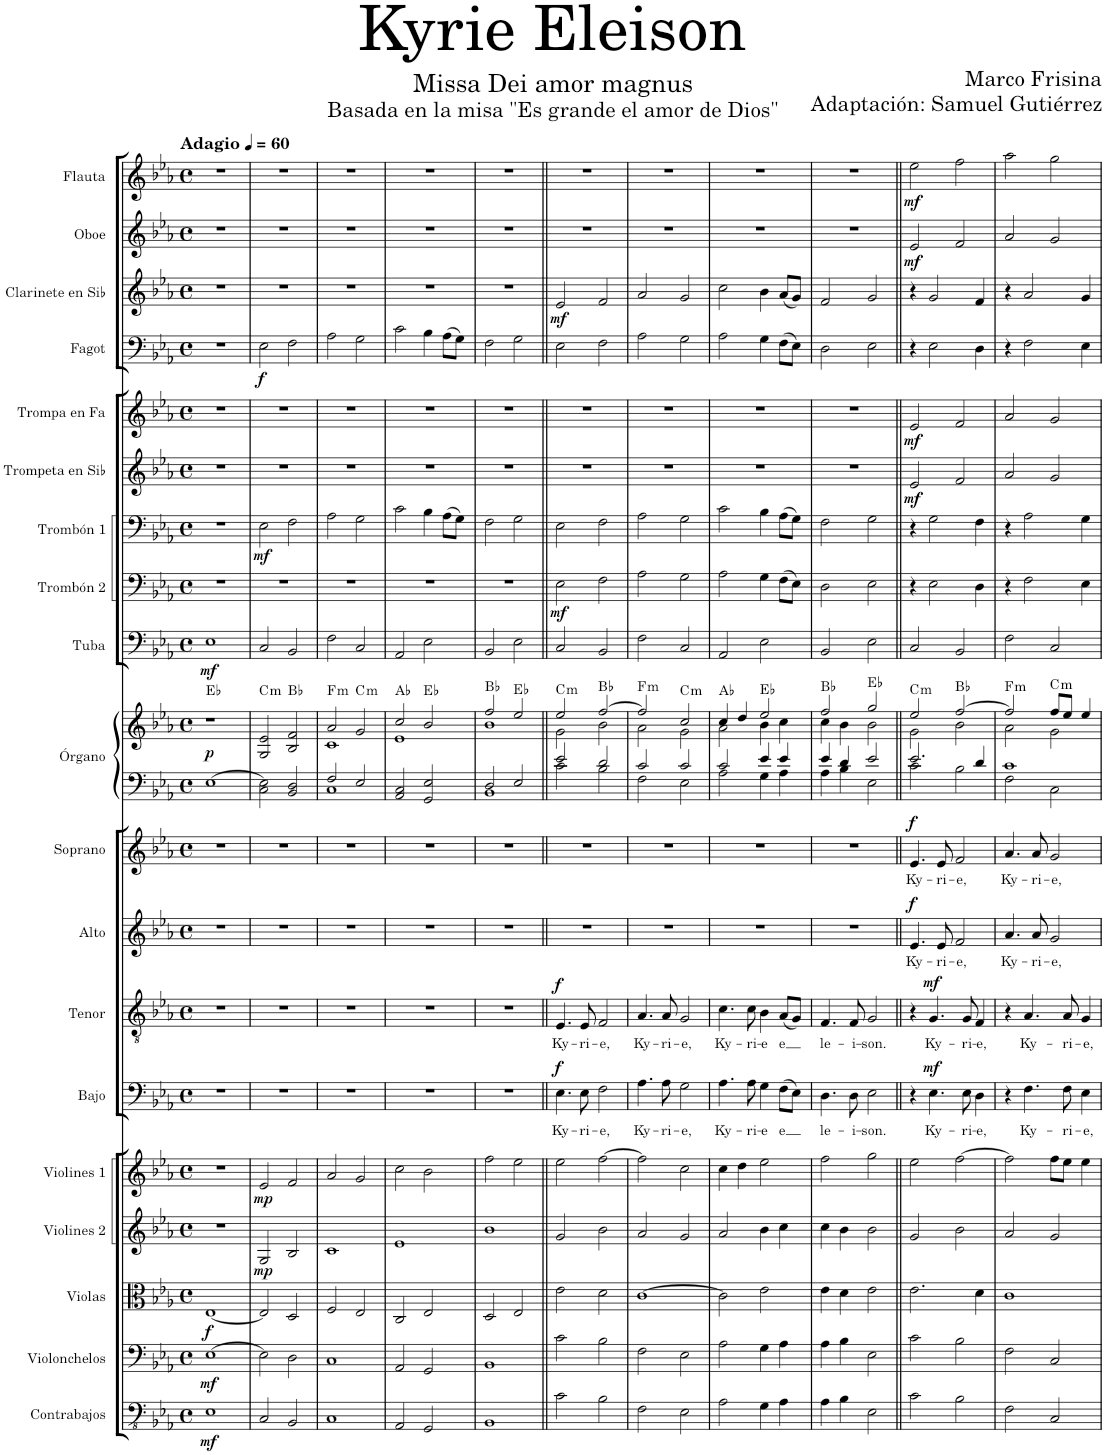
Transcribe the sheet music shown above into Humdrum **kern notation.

**kern	**dynam	**kern	**dynam	**kern	**dynam	**kern	**dynam	**kern	**dynam	**kern	**text	**dynam	**kern	**text	**dynam	**kern	**text	**dynam	**kern	**text	**dynam	**kern	**kern	**dynam	**harte	**kern	**dynam	**kern	**dynam	**kern	**dynam	**kern	**dynam	**kern	**dynam	**kern	**dynam	**kern	**dynam	**kern	**dynam	**kern	**dynam
*part19	*part19	*part18	*part18	*part17	*part17	*part16	*part16	*part15	*part15	*part14	*part14	*part14	*part13	*part13	*part13	*part12	*part12	*part12	*part11	*part11	*part11	*part10	*part10	*part10	*part10	*part9	*part9	*part8	*part8	*part7	*part7	*part6	*part6	*part5	*part5	*part4	*part4	*part3	*part3	*part2	*part2	*part1	*part1
*staff20	*staff20	*staff19	*staff19	*staff18	*staff18	*staff17	*staff17	*staff16	*staff16	*staff15	*staff15	*staff15	*staff14	*staff14	*staff14	*staff13	*staff13	*staff13	*staff12	*staff12	*staff12	*staff11	*staff10	*staff10/11	*	*staff9	*staff9	*staff8	*staff8	*staff7	*staff7	*staff6	*staff6	*staff5	*staff5	*staff4	*staff4	*staff3	*staff3	*staff2	*staff2	*staff1	*staff1
*I"Contrabajos	*	*I"Violonchelos	*	*I"Violas	*	*I"Violines 2	*	*I"Violines 1	*	*I"Bajo	*	*	*I"Tenor	*	*	*I"Alto	*	*	*I"Soprano	*	*	*I"Órgano	*	*	*	*I"Tuba	*	*I"Trombón 2	*	*I"Trombón 1	*	*I"Trompeta en Sib	*	*I"Trompa en Fa	*	*I"Fagot	*	*I"Clarinete en Sib	*	*I"Oboe	*	*I"Flauta	*
*I'Cbs.	*	*I'Vcs.	*	*I'Vlas.	*	*I'Vlns. 2	*	*I'Vlns. 1	*	*I'B.	*	*	*I'T.	*	*	*I'A.	*	*	*I'S.	*	*	*	*	*	*	*I'Tba.	*	*I'Tbn. 2	*	*I'Tbn. 1	*	*I'Tpt. en Sib	*	*	*	*I'Fg.	*	*I'Cl. en Sib	*	*I'Ob.	*	*I'Fl.	*
*clefFv4	*	*clefF4	*	*clefC3	*	*clefG2	*	*clefG2	*	*clefF4	*	*	*clefGv2	*	*	*clefG2	*	*	*clefG2	*	*	*clefF4	*clefG2	*	*	*clefF4	*	*clefF4	*	*clefF4	*	*clefG2	*	*clefG2	*	*clefF4	*	*clefG2	*	*clefG2	*	*clefG2	*
*	*	*	*	*	*	*	*	*	*	*	*	*	*	*	*	*	*	*	*	*	*	*	*	*	*	*	*	*	*	*	*	*Trd1c2	*	*Trd4c7	*	*	*	*Trd1c2	*	*	*	*	*
*k[b-e-a-]	*	*k[b-e-a-]	*	*k[b-e-a-]	*	*k[b-e-a-]	*	*k[b-e-a-]	*	*k[b-e-a-]	*	*	*k[b-e-a-]	*	*	*k[b-e-a-]	*	*	*k[b-e-a-]	*	*	*k[b-e-a-]	*k[b-e-a-]	*	*	*k[b-e-a-]	*	*k[b-e-a-]	*	*k[b-e-a-]	*	*k[b-e-a-]	*	*k[b-e-a-]	*	*k[b-e-a-]	*	*k[b-e-a-]	*	*k[b-e-a-]	*	*k[b-e-a-]	*
*M4/4	*	*M4/4	*	*M4/4	*	*M4/4	*	*M4/4	*	*M4/4	*	*	*M4/4	*	*	*M4/4	*	*	*M4/4	*	*	*M4/4	*M4/4	*	*	*M4/4	*	*M4/4	*	*M4/4	*	*M4/4	*	*M4/4	*	*M4/4	*	*M4/4	*	*M4/4	*	*M4/4	*
*met(c)	*	*met(c)	*	*met(c)	*	*met(c)	*	*met(c)	*	*met(c)	*	*	*met(c)	*	*	*met(c)	*	*	*met(c)	*	*	*met(c)	*met(c)	*	*	*met(c)	*	*met(c)	*	*met(c)	*	*met(c)	*	*met(c)	*	*met(c)	*	*met(c)	*	*met(c)	*	*met(c)	*
*MM60	*	*MM60	*	*MM60	*	*MM60	*	*MM60	*	*MM60	*	*	*MM60	*	*	*MM60	*	*	*MM60	*	*	*MM60	*MM60	*	*	*MM60	*	*MM60	*	*MM60	*	*MM60	*	*MM60	*	*MM60	*	*MM60	*	*MM60	*	*MM60	*
=1	=1	=1	=1	=1	=1	=1	=1	=1	=1	=1	=1	=1	=1	=1	=1	=1	=1	=1	=1	=1	=1	=1	=1	=1	=1	=1	=1	=1	=1	=1	=1	=1	=1	=1	=1	=1	=1	=1	=1	=1	=1	=1	=1
!	!	!	!	!	!	!	!	!	!	!	!	!	!	!	!	!	!	!	!	!	!	!	!	!	!	!	!	!	!	!	!	!	!	!	!	!	!	!	!	!	!	!LO:TX:a:B:t=Adagio	!
!	!LO:DY:b	!	!LO:DY:b	!	!LO:DY:b	!	!	!	!	!	!	!	!	!	!	!	!	!	!	!	!	!	!	!LO:DY:b	!	!	!LO:DY:b	!	!	!	!	!	!	!	!	!	!	!	!	!	!	!	!
1EE-	mf	[1E-	mf	[1E-	f	1r	.	1r	.	1r	.	.	1r	.	.	1r	.	.	1r	.	.	[1E-	1r	p	Eb:maj	1E-	mf	1r	.	1r	.	1r	.	1r	.	1r	.	1r	.	1r	.	1r	.
=2	=2	=2	=2	=2	=2	=2	=2	=2	=2	=2	=2	=2	=2	=2	=2	=2	=2	=2	=2	=2	=2	=2	=2	=2	=2	=2	=2	=2	=2	=2	=2	=2	=2	=2	=2	=2	=2	=2	=2	=2	=2	=2	=2
!	!	!	!	!	!	!	!LO:DY:b	!	!LO:DY:b	!	!	!	!	!	!	!	!	!	!	!	!	!	!	!	!LO:H:kt=m	!	!	!	!	!	!LO:DY:b	!	!	!	!	!	!LO:DY:b	!	!	!	!	!	!
2CC/	.	2E-\]	.	2E-/]	.	2G/	mp	2e-/	mp	1r	.	.	1r	.	.	1r	.	.	1r	.	.	2C\ 2E-\]	2G/ 2e-/	.	C:min	2C/	.	1r	.	2E-\	mf	1r	.	1r	.	2E-\	f	1r	.	1r	.	1r	.
2BBB-/	.	2D\	.	2D/	.	2B-/	.	2f/	.	.	.	.	.	.	.	.	.	.	.	.	.	2BB-/ 2D/	2B-/ 2f/	.	Bb:maj	2BB-/	.	.	.	2F\	.	.	.	.	.	2F\	.	.	.	.	.	.	.
=3	=3	=3	=3	=3	=3	=3	=3	=3	=3	=3	=3	=3	=3	=3	=3	=3	=3	=3	=3	=3	=3	=3	=3	=3	=3	=3	=3	=3	=3	=3	=3	=3	=3	=3	=3	=3	=3	=3	=3	=3	=3	=3	=3
*	*	*	*	*	*	*	*	*	*	*	*	*	*	*	*	*	*	*	*	*	*	*^	*^	*	*	*	*	*	*	*	*	*	*	*	*	*	*	*	*	*	*	*	*
!	!	!	!	!	!	!	!	!	!	!	!	!	!	!	!	!	!	!	!	!	!	!	!	!	!	!	!LO:H:kt=m	!	!	!	!	!	!	!	!	!	!	!	!	!	!	!	!	!	!
1CC	.	1C	.	2F/	.	1c	.	2a-/	.	1r	.	.	1r	.	.	1r	.	.	1r	.	.	2F/	1C	2a-/	1c	.	F:min	2F\	.	1r	.	2A-\	.	1r	.	1r	.	2A-\	.	1r	.	1r	.	1r	.
!	!	!	!	!	!	!	!	!	!	!	!	!	!	!	!	!	!	!	!	!	!	!	!	!	!	!	!LO:H:kt=m	!	!	!	!	!	!	!	!	!	!	!	!	!	!	!	!	!	!
.	.	.	.	2E-/	.	.	.	2g/	.	.	.	.	.	.	.	.	.	.	.	.	.	2E-/	.	2g/	.	.	C:min	2C/	.	.	.	2G\	.	.	.	.	.	2G\	.	.	.	.	.	.	.
*	*	*	*	*	*	*	*	*	*	*	*	*	*	*	*	*	*	*	*	*	*	*v	*v	*	*	*	*	*	*	*	*	*	*	*	*	*	*	*	*	*	*	*	*	*	*
=4	=4	=4	=4	=4	=4	=4	=4	=4	=4	=4	=4	=4	=4	=4	=4	=4	=4	=4	=4	=4	=4	=4	=4	=4	=4	=4	=4	=4	=4	=4	=4	=4	=4	=4	=4	=4	=4	=4	=4	=4	=4	=4	=4	=4
2AAA-/	.	2AA-/	.	2C/	.	1e-	.	2cc\	.	1r	.	.	1r	.	.	1r	.	.	1r	.	.	2AA-/ 2C/	2cc/	1e-	.	Ab:maj	2AA-/	.	1r	.	2c\	.	1r	.	1r	.	2c\	.	1r	.	1r	.	1r	.
2GGG/	.	2GG/	.	2E-/	.	.	.	2b-\	.	.	.	.	.	.	.	.	.	.	.	.	.	2GG/ 2E-/	2b-/	.	.	Eb:maj	2E-\	.	.	.	4B-\	.	.	.	.	.	4B-\	.	.	.	.	.	.	.
.	.	.	.	.	.	.	.	.	.	.	.	.	.	.	.	.	.	.	.	.	.	.	.	.	.	.	.	.	.	.	(8A-\L	.	.	.	.	.	(8A-\L	.	.	.	.	.	.	.
.	.	.	.	.	.	.	.	.	.	.	.	.	.	.	.	.	.	.	.	.	.	.	.	.	.	.	.	.	.	.	8G\J)	.	.	.	.	.	8G\J)	.	.	.	.	.	.	.
=5	=5	=5	=5	=5	=5	=5	=5	=5	=5	=5	=5	=5	=5	=5	=5	=5	=5	=5	=5	=5	=5	=5	=5	=5	=5	=5	=5	=5	=5	=5	=5	=5	=5	=5	=5	=5	=5	=5	=5	=5	=5	=5	=5	=5
*	*	*	*	*	*	*	*	*	*	*	*	*	*	*	*	*	*	*	*	*	*	*^	*	*	*	*	*	*	*	*	*	*	*	*	*	*	*	*	*	*	*	*	*	*
1BBB-	.	1BB-	.	2D/	.	1b-	.	2ff\	.	1r	.	.	1r	.	.	1r	.	.	1r	.	.	2D/	1BB-	2ff/	1b-	.	Bb:maj	2BB-/	.	1r	.	2F\	.	1r	.	1r	.	2F\	.	1r	.	1r	.	1r	.
.	.	.	.	2E-/	.	.	.	2ee-\	.	.	.	.	.	.	.	.	.	.	.	.	.	2E-/	.	2ee-/	.	.	Eb:maj	2E-\	.	.	.	2G\	.	.	.	.	.	2G\	.	.	.	.	.	.	.
=6||	=6||	=6||	=6||	=6||	=6||	=6||	=6||	=6||	=6||	=6||	=6||	=6||	=6||	=6||	=6||	=6||	=6||	=6||	=6||	=6||	=6||	=6||	=6||	=6||	=6||	=6||	=6||	=6||	=6||	=6||	=6||	=6||	=6||	=6||	=6||	=6||	=6||	=6||	=6||	=6||	=6||	=6||	=6||	=6||	=6||
!	!	!	!	!	!	!	!	!	!	!	!LO:LY:b	!LO:DY:a	!	!LO:LY:b	!LO:DY:a	!	!	!	!	!	!	!	!	!	!	!	!LO:H:kt=m	!	!	!	!LO:DY:b	!	!	!	!	!	!	!	!	!	!LO:DY:b	!	!	!	!
2C\	.	2c\	.	2e-\	.	2g/	.	2ee-\	.	4.E-\	Ky-	f	4.E-/	Ky-	f	1r	.	.	1r	.	.	2e-/	2c\	2ee-/	2g\	.	C:min	2C/	.	2E-\	mf	2E-\	.	1r	.	1r	.	2E-\	.	2e-/	mf	1r	.	1r	.
!	!	!	!	!	!	!	!	!	!	!	!LO:LY:b	!	!	!LO:LY:b	!	!	!	!	!	!	!	!	!	!	!	!	!	!	!	!	!	!	!	!	!	!	!	!	!	!	!	!	!	!	!
.	.	.	.	.	.	.	.	.	.	8E-\	-ri-	.	8E-/	-ri-	.	.	.	.	.	.	.	.	.	.	.	.	.	.	.	.	.	.	.	.	.	.	.	.	.	.	.	.	.	.	.
!	!	!	!	!	!	!	!	!	!	!	!LO:LY:b	!	!	!LO:LY:b	!	!	!	!	!	!	!	!	!	!	!	!	!	!	!	!	!	!	!	!	!	!	!	!	!	!	!	!	!	!	!
2BB-\	.	2B-\	.	2d\	.	2b-\	.	[2ff\	.	2F\	-e,	.	2F/	-e,	.	.	.	.	.	.	.	2d/	2B-\	[2ff/	2b-\	.	Bb:maj	2BB-/	.	2F\	.	2F\	.	.	.	.	.	2F\	.	2f/	.	.	.	.	.
=7	=7	=7	=7	=7	=7	=7	=7	=7	=7	=7	=7	=7	=7	=7	=7	=7	=7	=7	=7	=7	=7	=7	=7	=7	=7	=7	=7	=7	=7	=7	=7	=7	=7	=7	=7	=7	=7	=7	=7	=7	=7	=7	=7	=7	=7
!	!	!	!	!	!	!	!	!	!	!	!LO:LY:b	!	!	!LO:LY:b	!	!	!	!	!	!	!	!	!	!	!	!	!LO:H:kt=m	!	!	!	!	!	!	!	!	!	!	!	!	!	!	!	!	!	!
2FF\	.	2F\	.	[1c	.	2a-/	.	2ff\]	.	4.A-\	Ky-	.	4.A-/	Ky-	.	1r	.	.	1r	.	.	2c/	2F\	2ff/]	2a-\	.	F:min	2F\	.	2A-\	.	2A-\	.	1r	.	1r	.	2A-\	.	2a-/	.	1r	.	1r	.
!	!	!	!	!	!	!	!	!	!	!	!LO:LY:b	!	!	!LO:LY:b	!	!	!	!	!	!	!	!	!	!	!	!	!	!	!	!	!	!	!	!	!	!	!	!	!	!	!	!	!	!	!
.	.	.	.	.	.	.	.	.	.	8A-\	-ri-	.	8A-/	-ri-	.	.	.	.	.	.	.	.	.	.	.	.	.	.	.	.	.	.	.	.	.	.	.	.	.	.	.	.	.	.	.
!	!	!	!	!	!	!	!	!	!	!	!LO:LY:b	!	!	!LO:LY:b	!	!	!	!	!	!	!	!	!	!	!	!	!LO:H:kt=m	!	!	!	!	!	!	!	!	!	!	!	!	!	!	!	!	!	!
2EE-\	.	2E-\	.	.	.	2g/	.	2cc\	.	2G\	-e,	.	2G/	-e,	.	.	.	.	.	.	.	2c/	2E-\	2cc/	2g\	.	C:min	2C/	.	2G\	.	2G\	.	.	.	.	.	2G\	.	2g/	.	.	.	.	.
=8	=8	=8	=8	=8	=8	=8	=8	=8	=8	=8	=8	=8	=8	=8	=8	=8	=8	=8	=8	=8	=8	=8	=8	=8	=8	=8	=8	=8	=8	=8	=8	=8	=8	=8	=8	=8	=8	=8	=8	=8	=8	=8	=8	=8	=8
!	!	!	!	!	!	!	!	!	!	!	!LO:LY:b	!	!	!LO:LY:b	!	!	!	!	!	!	!	!	!	!	!	!	!	!	!	!	!	!	!	!	!	!	!	!	!	!	!	!	!	!	!
2AA-\	.	2A-\	.	2c\]	.	2a-/	.	4cc\	.	4.A-\	Ky-	.	4.c\	Ky-	.	1r	.	.	1r	.	.	2c/	2A-\	4cc/	2a-\	.	Ab:maj	2AA-/	.	2A-\	.	2c\	.	1r	.	1r	.	2A-\	.	2cc\	.	1r	.	1r	.
.	.	.	.	.	.	.	.	4dd\	.	.	.	.	.	.	.	.	.	.	.	.	.	.	.	4dd/	.	.	.	.	.	.	.	.	.	.	.	.	.	.	.	.	.	.	.	.	.
!	!	!	!	!	!	!	!	!	!	!	!LO:LY:b	!	!	!LO:LY:b	!	!	!	!	!	!	!	!	!	!	!	!	!	!	!	!	!	!	!	!	!	!	!	!	!	!	!	!	!	!	!
.	.	.	.	.	.	.	.	.	.	8A-\	-ri-	.	8c\	-ri-	.	.	.	.	.	.	.	.	.	.	.	.	.	.	.	.	.	.	.	.	.	.	.	.	.	.	.	.	.	.	.
!	!	!	!	!	!	!	!	!	!	!	!LO:LY:b	!	!	!LO:LY:b	!	!	!	!	!	!	!	!	!	!	!	!	!	!	!	!	!	!	!	!	!	!	!	!	!	!	!	!	!	!	!
4GG\	.	4G\	.	2e-\	.	4b-\	.	2ee-\	.	4G\	-e	.	4B-\	-e	.	.	.	.	.	.	.	4e-/	4G\	2ee-/	4b-\	.	Eb:maj	2E-\	.	4G\	.	4B-\	.	.	.	.	.	4G\	.	4b-\	.	.	.	.	.
!	!	!	!	!	!	!	!	!	!	!	!LO:LY:b	!	!	!LO:LY:b	!	!	!	!	!	!	!	!	!	!	!	!	!	!	!	!	!	!	!	!	!	!	!	!	!	!	!	!	!	!	!
4AA-\	.	4A-\	.	.	.	4cc\	.	.	.	(8F\L	e	.	(8A-/L	e	.	.	.	.	.	.	.	4e-/	4A-\	.	4cc\	.	.	.	.	(8F\L	.	(8A-\L	.	.	.	.	.	(8F\L	.	(8a-/L	.	.	.	.	.
.	.	.	.	.	.	.	.	.	.	8E-\J)	.	.	8G/J)	.	.	.	.	.	.	.	.	.	.	.	.	.	.	.	.	8E-\J)	.	8G\J)	.	.	.	.	.	8E-\J)	.	8g/J)	.	.	.	.	.
=9	=9	=9	=9	=9	=9	=9	=9	=9	=9	=9	=9	=9	=9	=9	=9	=9	=9	=9	=9	=9	=9	=9	=9	=9	=9	=9	=9	=9	=9	=9	=9	=9	=9	=9	=9	=9	=9	=9	=9	=9	=9	=9	=9	=9	=9
!	!	!	!	!	!	!	!	!	!	!	!LO:LY:b	!	!	!LO:LY:b	!	!	!	!	!	!	!	!	!	!	!	!	!	!	!	!	!	!	!	!	!	!	!	!	!	!	!	!	!	!	!
4AA-\	.	4A-\	.	4e-\	.	4cc\	.	2ff\	.	4.D\	le-	.	4.F/	le-	.	1r	.	.	1r	.	.	4e-/	4A-\	2ff/	4cc\	.	Bb:maj	2BB-/	.	2D\	.	2F\	.	1r	.	1r	.	2D\	.	2f/	.	1r	.	1r	.
4BB-\	.	4B-\	.	4d\	.	4b-\	.	.	.	.	.	.	.	.	.	.	.	.	.	.	.	4d/	4B-\	.	4b-\	.	.	.	.	.	.	.	.	.	.	.	.	.	.	.	.	.	.	.	.
!	!	!	!	!	!	!	!	!	!	!	!LO:LY:b	!	!	!LO:LY:b	!	!	!	!	!	!	!	!	!	!	!	!	!	!	!	!	!	!	!	!	!	!	!	!	!	!	!	!	!	!	!
.	.	.	.	.	.	.	.	.	.	8D\	-i-	.	8F/	-i-	.	.	.	.	.	.	.	.	.	.	.	.	.	.	.	.	.	.	.	.	.	.	.	.	.	.	.	.	.	.	.
!	!	!	!	!	!	!	!	!	!	!	!LO:LY:b	!	!	!LO:LY:b	!	!	!	!	!	!	!	!	!	!	!	!	!	!	!	!	!	!	!	!	!	!	!	!	!	!	!	!	!	!	!
2EE-\	.	2E-\	.	2e-\	.	2b-\	.	2gg\	.	2E-\	-son.	.	2G/	-son.	.	.	.	.	.	.	.	2e-/	2E-\	2gg/	2b-\	.	Eb:maj	2E-\	.	2E-\	.	2G\	.	.	.	.	.	2E-\	.	2g/	.	.	.	.	.
=10||	=10||	=10||	=10||	=10||	=10||	=10||	=10||	=10||	=10||	=10||	=10||	=10||	=10||	=10||	=10||	=10||	=10||	=10||	=10||	=10||	=10||	=10||	=10||	=10||	=10||	=10||	=10||	=10||	=10||	=10||	=10||	=10||	=10||	=10||	=10||	=10||	=10||	=10||	=10||	=10||	=10||	=10||	=10||	=10||	=10||
!	!	!	!	!	!	!	!	!	!	!	!	!	!	!	!	!	!LO:LY:b	!LO:DY:a	!	!LO:LY:b	!LO:DY:a	!	!	!	!	!	!LO:H:kt=m	!	!	!	!	!	!	!	!LO:DY:b	!	!LO:DY:b	!	!	!	!	!	!LO:DY:b	!	!LO:DY:b
2C\	.	2c\	.	2.e-\	.	2g/	.	2ee-\	.	4r	.	.	4r	.	.	4.e-/	Ky-	f	4.e-/	Ky-	f	2.e-/	2c\	2ee-/	2g\	.	C:min	2C/	.	4r	.	4r	.	2e-/	mf	2e-/	mf	4r	.	4r	.	2e-/	mf	2ee-\	mf
!	!	!	!	!	!	!	!	!	!	!	!LO:LY:b	!LO:DY:a	!	!LO:LY:b	!LO:DY:a	!	!	!	!	!	!	!	!	!	!	!	!	!	!	!	!	!	!	!	!	!	!	!	!	!	!	!	!	!	!
.	.	.	.	.	.	.	.	.	.	4.E-\	Ky-	mf	4.G/	Ky-	mf	.	.	.	.	.	.	.	.	.	.	.	.	.	.	2E-\	.	2G\	.	.	.	.	.	2E-\	.	2g/	.	.	.	.	.
!	!	!	!	!	!	!	!	!	!	!	!	!	!	!	!	!	!LO:LY:b	!	!	!LO:LY:b	!	!	!	!	!	!	!	!	!	!	!	!	!	!	!	!	!	!	!	!	!	!	!	!	!
.	.	.	.	.	.	.	.	.	.	.	.	.	.	.	.	8e-/	-ri-	.	8e-/	-ri-	.	.	.	.	.	.	.	.	.	.	.	.	.	.	.	.	.	.	.	.	.	.	.	.	.
!	!	!	!	!	!	!	!	!	!	!	!	!	!	!	!	!	!LO:LY:b	!	!	!LO:LY:b	!	!	!	!	!	!	!	!	!	!	!	!	!	!	!	!	!	!	!	!	!	!	!	!	!
2BB-\	.	2B-\	.	.	.	2b-\	.	[2ff\	.	.	.	.	.	.	.	2f/	-e,	.	2f/	-e,	.	.	2B-\	[2ff/	2b-\	.	Bb:maj	2BB-/	.	.	.	.	.	2f/	.	2f/	.	.	.	.	.	2f/	.	2ff\	.
!	!	!	!	!	!	!	!	!	!	!	!LO:LY:b	!	!	!LO:LY:b	!	!	!	!	!	!	!	!	!	!	!	!	!	!	!	!	!	!	!	!	!	!	!	!	!	!	!	!	!	!	!
.	.	.	.	.	.	.	.	.	.	8E-\	-ri-	.	8G/	-ri-	.	.	.	.	.	.	.	.	.	.	.	.	.	.	.	.	.	.	.	.	.	.	.	.	.	.	.	.	.	.	.
!	!	!	!	!	!	!	!	!	!	!	!LO:LY:b	!	!	!LO:LY:b	!	!	!	!	!	!	!	!	!	!	!	!	!	!	!	!	!	!	!	!	!	!	!	!	!	!	!	!	!	!	!
.	.	.	.	4d\	.	.	.	.	.	4D\	-e,	.	4F/	-e,	.	.	.	.	.	.	.	4d/	.	.	.	.	.	.	.	4D\	.	4F\	.	.	.	.	.	4D\	.	4f/	.	.	.	.	.
=11	=11	=11	=11	=11	=11	=11	=11	=11	=11	=11	=11	=11	=11	=11	=11	=11	=11	=11	=11	=11	=11	=11	=11	=11	=11	=11	=11	=11	=11	=11	=11	=11	=11	=11	=11	=11	=11	=11	=11	=11	=11	=11	=11	=11	=11
!	!	!	!	!	!	!	!	!	!	!	!	!	!	!	!	!	!LO:LY:b	!	!	!LO:LY:b	!	!	!	!	!	!	!LO:H:kt=m	!	!	!	!	!	!	!	!	!	!	!	!	!	!	!	!	!	!
2FF\	.	2F\	.	1c	.	2a-/	.	2ff\]	.	4r	.	.	4r	.	.	4.a-/	Ky-	.	4.a-/	Ky-	.	1c	2F\	2ff/]	2a-\	.	F:min	2F\	.	4r	.	4r	.	2a-/	.	2a-/	.	4r	.	4r	.	2a-/	.	2aa-\	.
!	!	!	!	!	!	!	!	!	!	!	!LO:LY:b	!	!	!LO:LY:b	!	!	!	!	!	!	!	!	!	!	!	!	!	!	!	!	!	!	!	!	!	!	!	!	!	!	!	!	!	!	!
.	.	.	.	.	.	.	.	.	.	4.F\	Ky-	.	4.A-/	Ky-	.	.	.	.	.	.	.	.	.	.	.	.	.	.	.	2F\	.	2A-\	.	.	.	.	.	2F\	.	2a-/	.	.	.	.	.
!	!	!	!	!	!	!	!	!	!	!	!	!	!	!	!	!	!LO:LY:b	!	!	!LO:LY:b	!	!	!	!	!	!	!	!	!	!	!	!	!	!	!	!	!	!	!	!	!	!	!	!	!
.	.	.	.	.	.	.	.	.	.	.	.	.	.	.	.	8a-/	-ri-	.	8a-/	-ri-	.	.	.	.	.	.	.	.	.	.	.	.	.	.	.	.	.	.	.	.	.	.	.	.	.
!	!	!	!	!	!	!	!	!	!	!	!	!	!	!	!	!	!LO:LY:b	!	!	!LO:LY:b	!	!	!	!	!	!	!LO:H:kt=m	!	!	!	!	!	!	!	!	!	!	!	!	!	!	!	!	!	!
2CC/	.	2C/	.	.	.	2g/	.	8ff\L	.	.	.	.	.	.	.	2g/	-e,	.	2g/	-e,	.	.	2C\	8ff/L	2g\	.	C:min	2C/	.	.	.	.	.	2g/	.	2g/	.	.	.	.	.	2g/	.	2gg\	.
!	!	!	!	!	!	!	!	!	!	!	!LO:LY:b	!	!	!LO:LY:b	!	!	!	!	!	!	!	!	!	!	!	!	!	!	!	!	!	!	!	!	!	!	!	!	!	!	!	!	!	!	!
.	.	.	.	.	.	.	.	8ee-\J	.	8F\	-ri-	.	8A-/	-ri-	.	.	.	.	.	.	.	.	.	8ee-/J	.	.	.	.	.	.	.	.	.	.	.	.	.	.	.	.	.	.	.	.	.
!	!	!	!	!	!	!	!	!	!	!	!LO:LY:b	!	!	!LO:LY:b	!	!	!	!	!	!	!	!	!	!	!	!	!	!	!	!	!	!	!	!	!	!	!	!	!	!	!	!	!	!	!
.	.	.	.	.	.	.	.	4ee-\	.	4E-\	-e,	.	4G/	-e,	.	.	.	.	.	.	.	.	.	4ee-/	.	.	.	.	.	4E-\	.	4G\	.	.	.	.	.	4E-\	.	4g/	.	.	.	.	.
*	*	*	*	*	*	*	*	*	*	*	*	*	*	*	*	*	*	*	*	*	*	*v	*v	*	*	*	*	*	*	*	*	*	*	*	*	*	*	*	*	*	*	*	*	*	*
*	*	*	*	*	*	*	*	*	*	*	*	*	*	*	*	*	*	*	*	*	*	*	*v	*v	*	*	*	*	*	*	*	*	*	*	*	*	*	*	*	*	*	*	*	*
=	=	=	=	=	=	=	=	=	=	=	=	=	=	=	=	=	=	=	=	=	=	=	=	=	=	=	=	=	=	=	=	=	=	=	=	=	=	=	=	=	=	=	=
*-	*-	*-	*-	*-	*-	*-	*-	*-	*-	*-	*-	*-	*-	*-	*-	*-	*-	*-	*-	*-	*-	*-	*-	*-	*-	*-	*-	*-	*-	*-	*-	*-	*-	*-	*-	*-	*-	*-	*-	*-	*-	*-	*-
